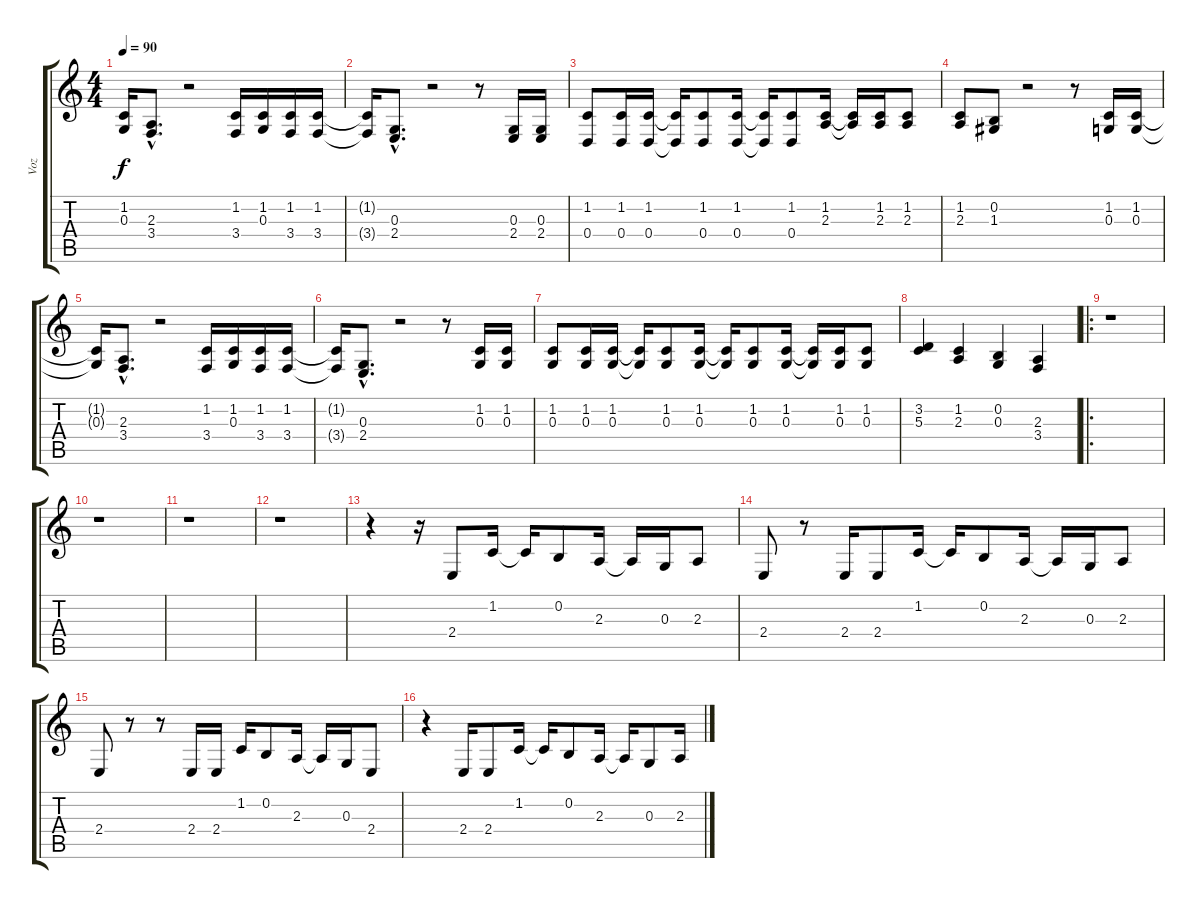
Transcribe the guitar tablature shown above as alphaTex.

\track ("Voz" "Voz") {instrument lead6voice}
\staff {score tabs}
\tuning (E4 B3 G3 D3 A2 E2) {hide}
\ts (4 4)
\tempo 90
\clef g2
\ks c
(1.2{t} 0.3{t}).16{dy f} (2.3{hac} 3.4{hac}).8{d} r.2 (1.2 3.4).16 (1.2 0.3).16 (1.2 3.4).16 (1.2 3.4).16 |
(1.2{t} 3.4{t}).16 (0.3{hac} 2.4{hac}).8{d} r.2 r.8 (0.3 2.4).16 (0.3 2.4).16 |
(1.2 0.4).8 (1.2 0.4).16 (1.2 0.4).16 (1.2{t} 0.4{t}).16 (1.2 0.4).8 (1.2 0.4).16 (1.2{t} 0.4{t}).16 (1.2 0.4).8 (1.2 2.3).16 (1.2{t} 2.3{t}).16 (1.2 2.3).16 (1.2 2.3).8 |
(1.2 2.3).8 (0.2 1.3).8 r.2 r.8 (1.2 0.3).16 (1.2 0.3).16 |
(1.2{t} 0.3{t}).16 (2.3{hac} 3.4{hac}).8{d} r.2 (1.2 3.4).16 (1.2 0.3).16 (1.2 3.4).16 (1.2 3.4).16 |
(1.2{t} 3.4{t}).16 (0.3{hac} 2.4{hac}).8{d} r.2 r.8 (1.2 0.3).16 (1.2 0.3).16 |
(1.2 0.3).8 (1.2 0.3).16 (1.2 0.3).16 (1.2{t} 0.3{t}).16 (1.2 0.3).8 (1.2 0.3).16 (1.2{t} 0.3{t}).16 (1.2 0.3).8 (1.2 0.3).16 (1.2{t} 0.3{t}).16 (1.2 0.3).16 (1.2 0.3).8 |
(3.2 5.3).4 (1.2 2.3).4 (0.2 0.3).4 (2.3 3.4).4 |
\ro
r.1 |
r.1 |
r.1 |
r.1 |
r.4 r.16 2.4.8 1.2.16 1.2{t}.16 0.2.8 2.3.16 2.3{t}.16 0.3.16 2.3.8 |
2.4.8 r.8 2.4.16 2.4.8 1.2.16 1.2{t}.16 0.2.8 2.3.16 2.3{t}.16 0.3.16 2.3.8 |
2.4.8 r.8 r.8 2.4.16 2.4.16 1.2.16 0.2.8 2.3.16 2.3{t}.16 0.3.16 2.4.8 |
r.4 2.4.16 2.4.8 1.2.16 1.2{t}.16 0.2.8 2.3.16 2.3{t}.16 0.3.8 2.3.16
